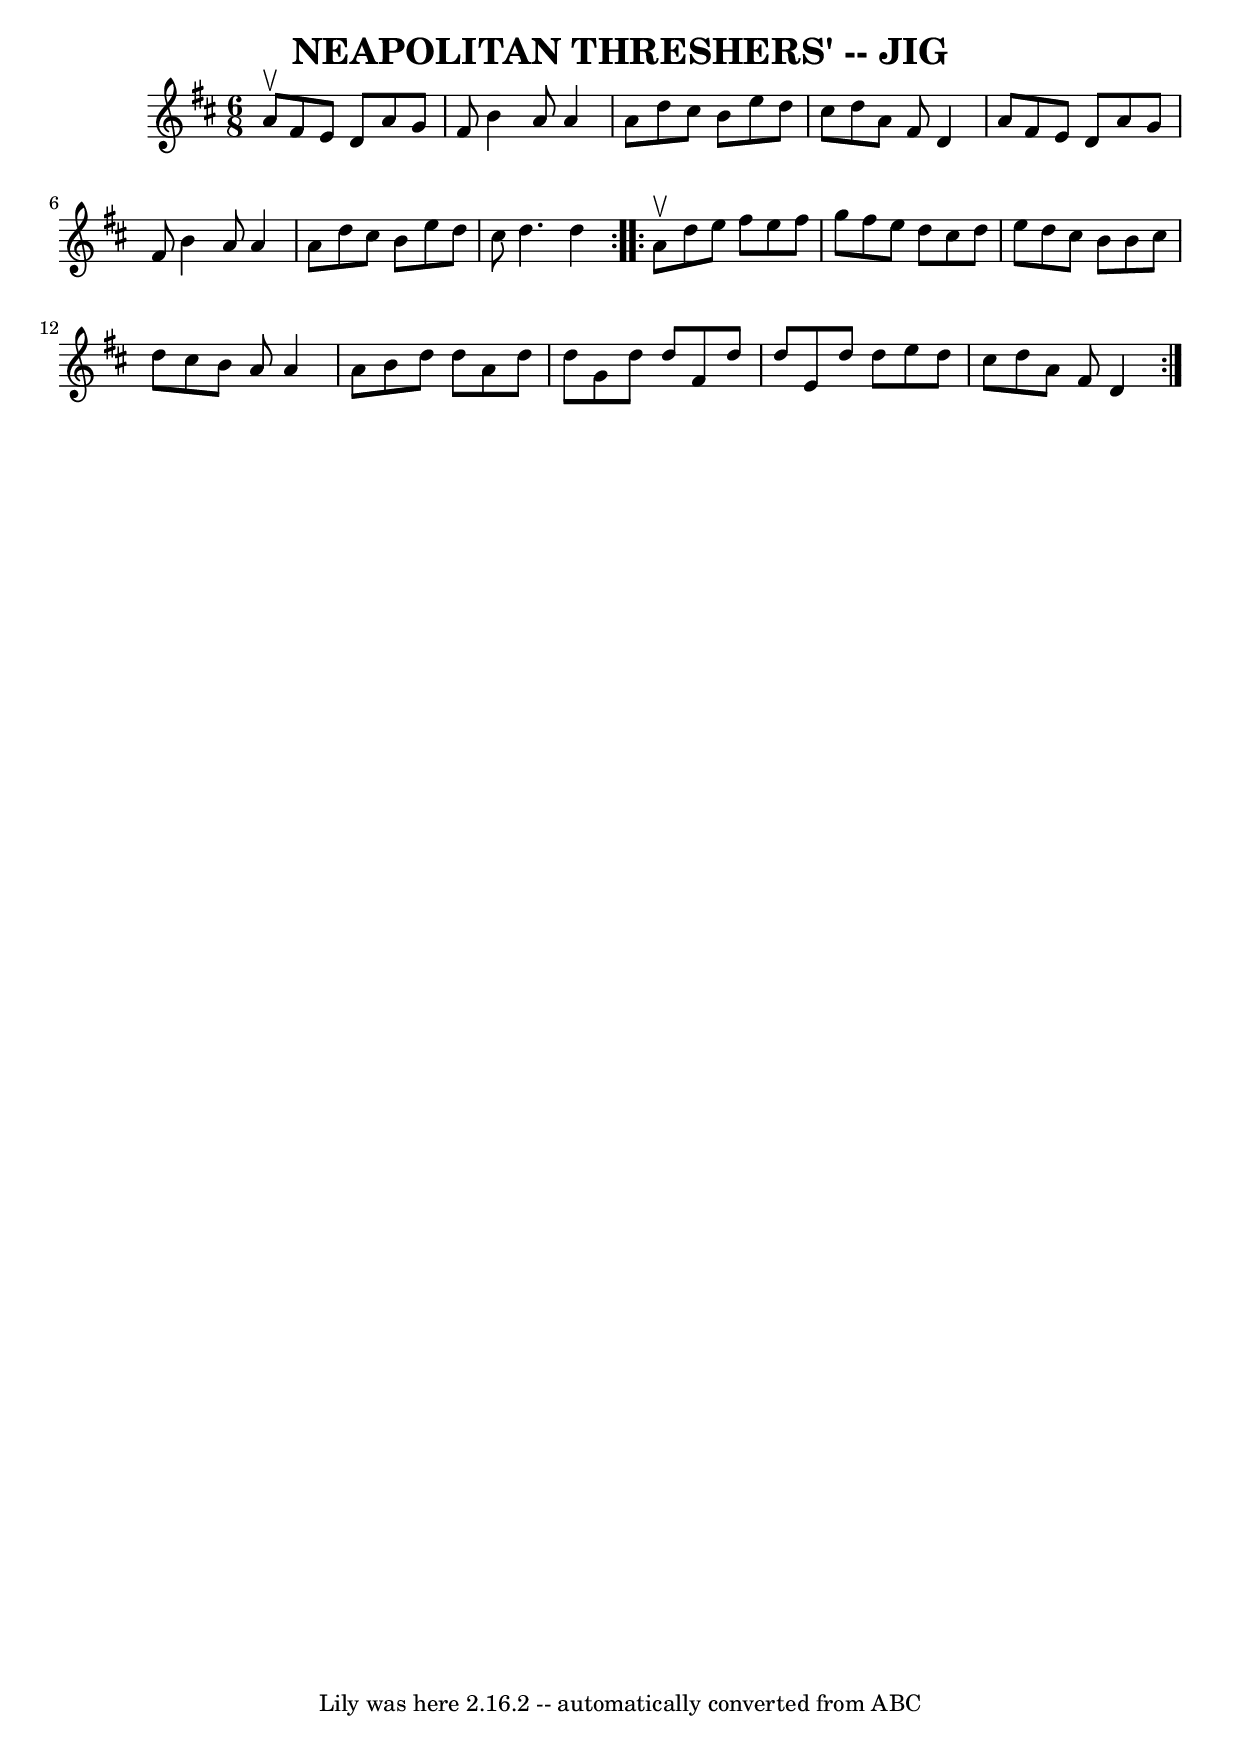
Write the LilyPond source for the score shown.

\version "2.16.2"
\include "Mammoth.ily"
\header {
  %% book = "Ryan's Mammoth Collection of Fiddle Tunes"
  crossRefNumber = "1"
  footnotes = ""
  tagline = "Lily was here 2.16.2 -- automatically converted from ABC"
  title = "NEAPOLITAN THRESHERS' -- JIG"

}
voicedefault =  {



  \repeat volta 2 {

    \time 6/8 
    \key d \major
 a'8^\upbow       |
    fis'8 e'8 d'8    
    a'8 g'8 fis'8    |
    b'4 a'8 a'4 a'8    |
    d''8   
    cis''8 b'8 e''8 d''8 cis''8    |
    d''8 a'8 fis'8    
    d'4 a'8        |
    fis'8 e'8 d'8 a'8 g'8 fis'8    
    |
    b'4 a'8 a'4 a'8    |
    d''8 cis''8 b'8 e''8 
    d''8 cis''8    |
    d''4. d''4    
  }     
  \repeat volta 2 {
    a'8 
    ^\upbow       |
    d''8 e''8 fis''8 e''8 fis''8 g''8    
    |
    fis''8 e''8 d''8 cis''8 d''8 e''8    |
    d''8  
    cis''8 b'8 b'8 cis''8 d''8    |
    cis''8 b'8 a'8    
    a'4 a'8        |
    b'8 d''8 d''8 a'8 d''8 d''8    
    |
    g'8 d''8 d''8 fis'8 d''8 d''8    |
    e'8    
    d''8 d''8 e''8 d''8 cis''8    |
    d''8 a'8 fis'8    
    d'4    
  }   

}

\score{
  <<

    \context Staff="default"
    {
      \voicedefault 
      
    }

  >>
  \layout {
    
  }
  \midi {
  }

}
